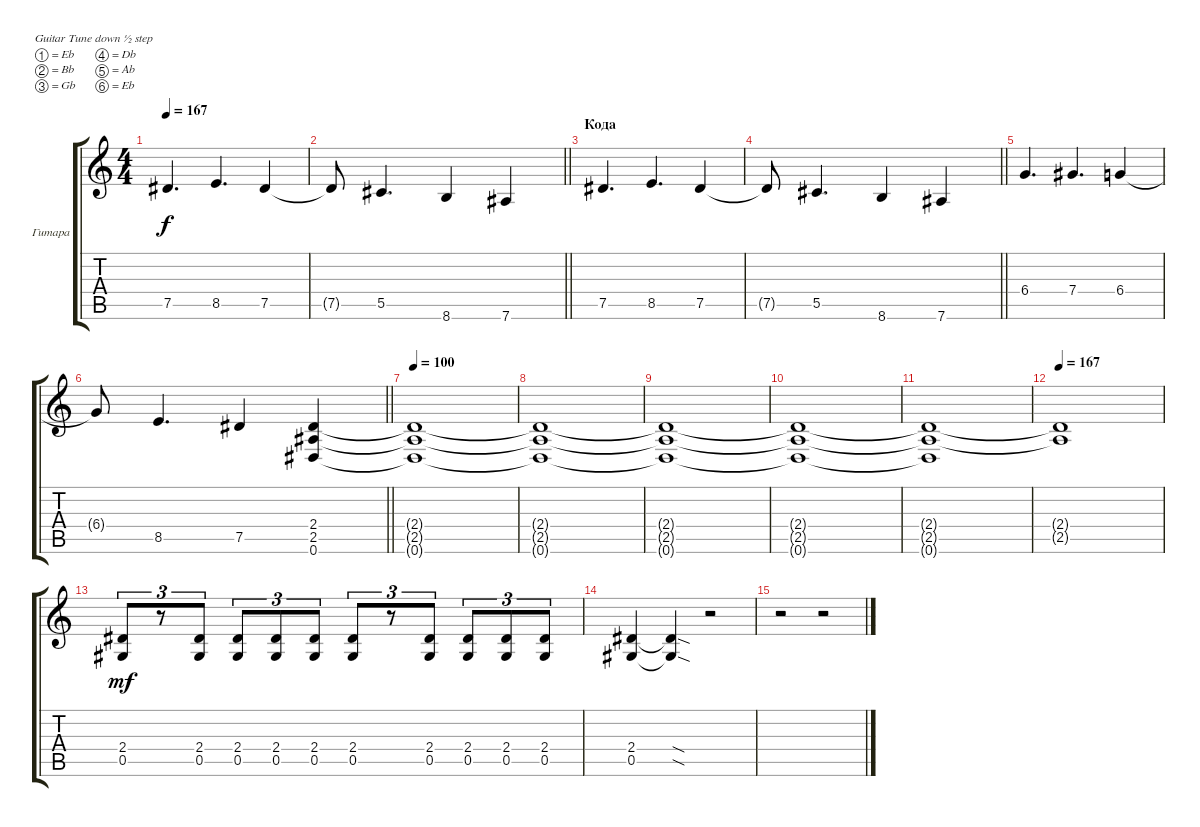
\bracketExtendMode groupsimilarinstruments
\firstSystemTrackNameOrientation horizontal
\otherSystemsTrackNameOrientation horizontal
\track ("Сергей Маврин" "Гитара") {instrument distortionguitar}
\staff {score tabs}
\tuning (Eb4 Bb3 Gb3 Db3 Ab2 Eb2)
\ts (4 4)
\tempo 167
\clef g2
\ks aminor
7.5.4{d dy f} 8.5.4{d} 7.5.4 |
\barLineRight lightlight
7.5{t}.8 5.5.4{d} 8.6.4 7.6.4 |
\section ("" "Кода")
7.5.4{d} 8.5.4{d} 7.5.4 |
\barLineRight lightlight
7.5{t}.8 5.5.4{d} 8.6.4 7.6.4 |
6.4.4{d} 7.4.4{d} 6.4.4 |
\barLineRight lightlight
6.4{t}.8 8.5.4{d} 7.5.4 (2.4 2.5 0.6).4 |
\tempo 100
(2.4{t} 2.5{t} 0.6{t}).1 |
(2.4{t} 2.5{t} 0.6{t}).1 |
(2.4{t} 2.5{t} 0.6{t}).1 |
(2.4{t} 2.5{t} 0.6{t}).1 |
(2.4{t} 2.5{t} 0.6{t}).1 |
\tempo 167
(2.4{t} 2.5{t}).1 |
(2.4 0.5).8{tu (3 2) dy mf} r.8{tu (3 2)} (2.4 0.5).8{tu (3 2)} (2.4 0.5).8{tu (3 2)} (2.4 0.5).8{tu (3 2)} (2.4 0.5).8{tu (3 2)} (2.4 0.5).8{tu (3 2)} r.8{tu (3 2)} (2.4 0.5).8{tu (3 2)} (2.4 0.5).8{tu (3 2)} (2.4 0.5).8{tu (3 2)} (2.4 0.5).8{tu (3 2)} |
(2.4 0.5).4 (2.4{sod t} 0.5{sod t}).4 r.2 |
r.2 r.2
